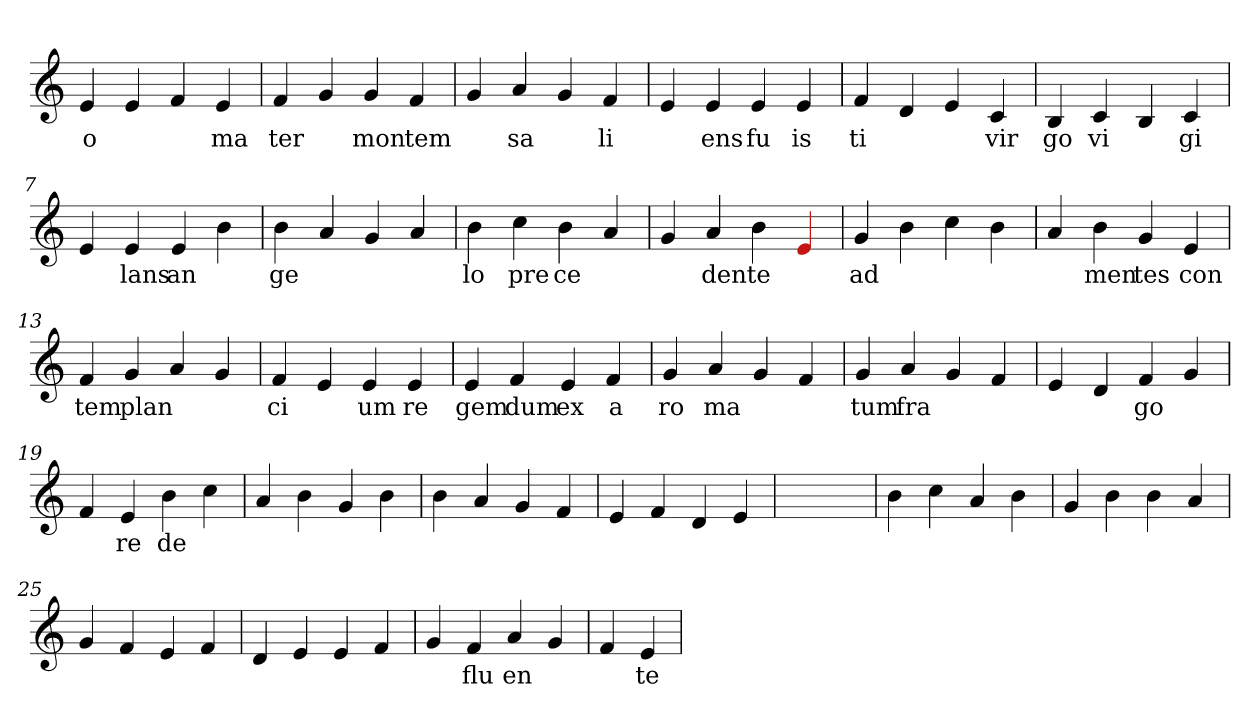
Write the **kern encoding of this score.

**kern	**text
*part1	*part1
*staff1	*staff1
*clefG2	*
=1	=1
4e	o
4e	.
4f	.
4e	ma
=2	=2
4f	ter
4g	.
4g	mon
4f	tem
=3	=3
4g	.
4a	sa
4g	.
4f	li
=4	=4
4e	.
4e	ens
4e	fu
4e	is
=5	=5
4f	ti
4d	.
4e	.
4c	vir
=6	=6
4B	go
4c	vi
4B	.
4c	gi
=7	=7
4e	.
4e	lans
4e	an
4b	.
=8	=8
4b	ge
4a	.
4g	.
4a	.
=9	=9
4b	lo
4cc	pre
4b	ce
4a	.
=10	=10
4g	.
4a	den
4b	te
4Re	.
=11	=11
4g	ad
4b	.
4cc	.
4b	.
=12	=12
4a	.
4b	men
4g	tes
4e	con
=13	=13
4f	tem
4g	plan
4a	.
4g	.
=14	=14
4f	ci
4e	.
4e	um
4e	re
=15	=15
4e	gem
4f	dum
4e	ex
4f	a
=16	=16
4g	ro
4a	ma
4g	.
4f	.
=17	=17
4g	tum
4a	fra
4g	.
4f	.
=18	=18
4e	.
4d	.
4f	go
4g	.
=19	=19
4f	.
4e	re
4b	de
4cc	.
=20	=20
4a	.
4b	.
4g	.
4b	.
=21	=21
4b	.
4a	.
4g	.
4f	.
=22	=22
4e	.
4f	.
4d	.
4e	.
=23	=23
1ryy	.
=23	=23
4b	.
4cc	.
4a	.
4b	.
=24	=24
4g	.
4b	.
4b	.
4a	.
=25	=25
4g	.
4f	.
4e	.
4f	.
=26	=26
4d	.
4e	.
4e	.
4f	.
=27	=27
4g	.
4f	flu
4a	en
4g	.
=28	=28
4f	.
4e	te
=	=
*-	*-
